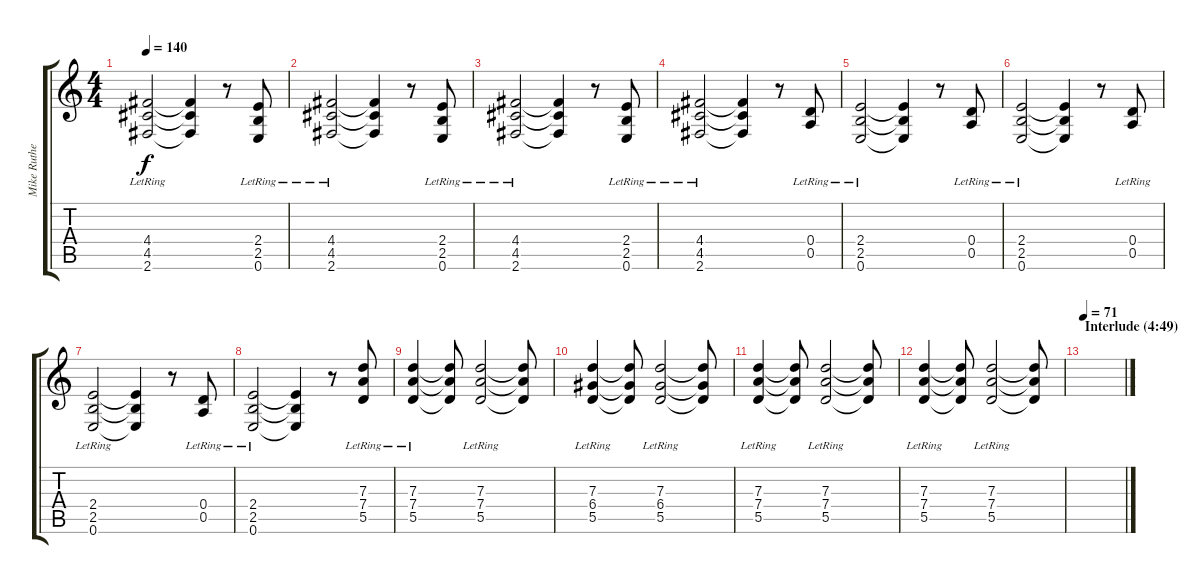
\track ("Mike Rutherford (dist guitar rhythm)" "Mike Ruthe") {instrument overdrivenguitar}
\staff {score tabs}
\tuning (E4 B3 G3 D3 A2 E2) {hide}
\ts (4 4)
\tempo 140
\clef g2
\ks c
(4.4{lr} 4.5{lr} 2.6{lr}).2{dy f} (4.4{t} 4.5{t} 2.6{t}).4 r.8 (2.4{lr} 2.5{lr} 0.6{lr}).8 |
(4.4{lr} 4.5{lr} 2.6{lr}).2 (4.4{t} 4.5{t} 2.6{t}).4 r.8 (2.4{lr} 2.5{lr} 0.6{lr}).8 |
(4.4{lr} 4.5{lr} 2.6{lr}).2 (4.4{t} 4.5{t} 2.6{t}).4 r.8 (2.4{lr} 2.5{lr} 0.6{lr}).8 |
(4.4{lr} 4.5{lr} 2.6{lr}).2 (4.4{t} 4.5{t} 2.6{t}).4 r.8 (0.4{lr} 0.5{lr}).8 |
(2.4{lr} 2.5{lr} 0.6{lr}).2 (2.4{t} 2.5{t} 0.6{t}).4 r.8 (0.4{lr} 0.5{lr}).8 |
(2.4{lr} 2.5{lr} 0.6{lr}).2 (2.4{t} 2.5{t} 0.6{t}).4 r.8 (0.4{lr} 0.5{lr}).8 |
(2.4{lr} 2.5{lr} 0.6{lr}).2 (2.4{t} 2.5{t} 0.6{t}).4 r.8 (0.4{lr} 0.5{lr}).8 |
(2.4{lr} 2.5{lr} 0.6{lr}).2 (2.4{t} 2.5{t} 0.6{t}).4 r.8 (7.3{lr} 7.4{lr} 5.5{lr}).8 |
(7.3{lr} 7.4{lr} 5.5{lr}).4 (7.3{t} 7.4{t} 5.5{t}).8 (7.3{lr} 7.4{lr} 5.5{lr}).2 (7.3{t} 7.4{t} 5.5{t}).8 |
(7.3{lr} 6.4{lr} 5.5{lr}).4 (7.3{t} 6.4{t} 5.5{t}).8 (7.3{lr} 6.4{lr} 5.5{lr}).2 (7.3{t} 6.4{t} 5.5{t}).8 |
(7.3{lr} 7.4{lr} 5.5{lr}).4 (7.3{t} 7.4{t} 5.5{t}).8 (7.3{lr} 7.4{lr} 5.5{lr}).2 (7.3{t} 7.4{t} 5.5{t}).8 |
(7.3{lr} 7.4{lr} 5.5{lr}).4 (7.3{t} 7.4{t} 5.5{t}).8 (7.3{lr} 7.4{lr} 5.5{lr}).2 (7.3{t} 7.4{t} 5.5{t}).8 |
\section ("" "Interlude (4:49)")
\tempo 71
